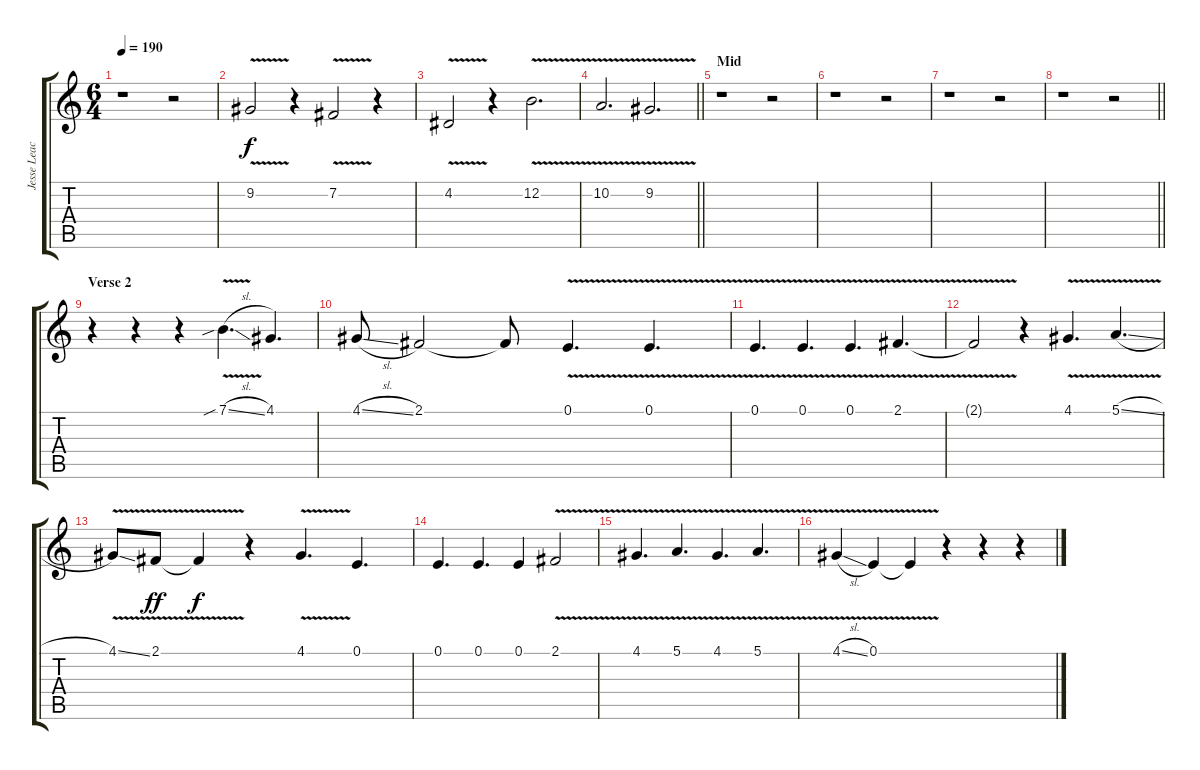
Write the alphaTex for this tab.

\track ("Jesse Leach (Clean Vocals)" "Jesse Leac") {instrument oboe}
\staff {score tabs}
\tuning (E4 B3 G3 D3 A2 E2) {hide}
\ts (6 4)
\tempo 190
\clef g2
\ks c
r.1{dy f} r.2 |
9.2{v}.2 r.4 7.2{v}.2 r.4 |
4.2{v}.2 r.4 12.2{v}.2{d} |
\barLineRight lightlight
10.2{v}.2{d} 9.2{v}.2{d} |
\section ("" "Mid")
r.1 r.2 |
r.1 r.2 |
r.1 r.2 |
\barLineRight lightlight
r.1 r.2 |
\section ("" "Verse 2")
r.4 r.4 r.4 7.1{v sib sl}.4{d} 4.1.4{d} |
4.1{sl}.8 2.1.2 2.1{t}.8 0.1{v}.4{d} 0.1{v}.4{d} |
0.1{v}.4{d} 0.1{v}.4{d} 0.1{v}.4{d} 2.1{v}.4{d} |
2.1{t}.2 r.4 4.1{v}.4{d} 5.1{v sl}.4{d} |
4.1{v ss}.8 2.1{v}.8{dy ff} 2.1{t}.4{dy f} r.4 4.1{v}.4{d} 0.1.4{d} |
0.1.4{d} 0.1.4{d} 0.1.4 2.1{v}.2 |
4.1{v}.4{d} 5.1{v}.4{d} 4.1{v}.4{d} 5.1{v}.4{d} |
4.1{v sl}.4 0.1{v}.4 0.1{t}.4 r.4 r.4 r.4
